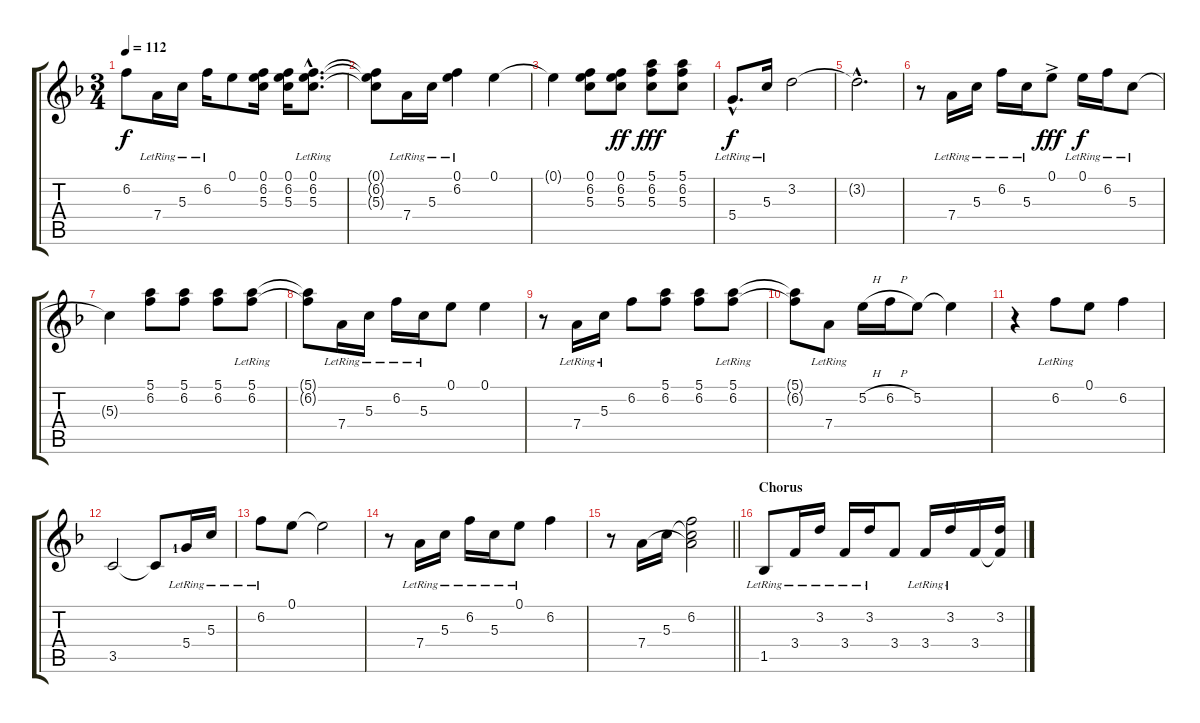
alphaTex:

\track "" {instrument acousticguitarsteel}
\staff {score tabs}
\tuning (E4 B3 G3 D3 A2 D2) {hide}
\ts (3 4)
\tempo 112
\clef g2
\ks dminor
6.2{t}.8{dy f} 7.4{lr}.16 5.3{lr}.16 6.2{lr}.16 0.1.8 (0.1 6.2 5.3).16 (0.1 6.2 5.3).16 (0.1{hac lr} 6.2{hac lr} 5.3{hac lr}).8{d} |
(0.1{t} 6.2{t} 5.3{t}).8 7.4{lr}.16 5.3{lr}.16 (0.1 6.2{lr}).4 0.1.4 |
0.1{t}.4 (0.1 6.2 5.3).8 (0.1 6.2 5.3).8{dy ff} (5.1 6.2 5.3).8{dy fff} (5.1 6.2 5.3).8 |
5.4{hac lr}.8{d dy f} 5.3{lr}.16 3.2.2 |
3.2{hac t}.2{d} |
r.8 7.4{lr}.16 5.3{lr}.16 6.2{lr}.16 5.3{lr}.16 0.1{ac}.8{dy fff} 0.1{lr}.16{dy f} 6.2{lr}.16 5.3{lr}.8 |
5.3{t}.4 (5.1 6.2).8 (5.1 6.2).8 (5.1 6.2).8 (5.1 6.2{lr}).8 |
(5.1{t} 6.2{t}).8 7.4{lr}.16 5.3{lr}.16 6.2{lr}.16 5.3{lr}.16 0.1.8 0.1.4 |
r.8 7.4{lr}.16 5.3{lr}.16 6.2.8 (5.1 6.2).8 (5.1 6.2).8 (5.1 6.2{lr}).8 |
(5.1{t} 6.2{t}).8 7.4{lr}.8 5.2{h}.16 6.2{h}.16 5.2.8 5.2{t}.4 |
r.4 6.2{lr}.8 0.1.8 6.2.4 |
3.5.2 3.5{t}.8 5.4{lr lf 2}.16 5.3{lr}.16 |
6.2{lr}.8 0.1.8 0.1{t}.2 |
r.8 7.4{lr}.16 5.3{lr}.16 6.2{lr}.16 5.3{lr}.16 0.1{lr}.8 6.2.4 |
\barLineRight lightlight
r.8 7.4.16 5.3.16 (6.2 5.3{t} 7.4{t}).2 |
\section ("" "Chorus")
1.5{lr}.8{volume 9} 3.4{lr}.16 3.2{lr}.16 3.4{lr}.16 3.2{lr}.16 3.4.8 3.4{lr}.16 3.2{lr}.16 3.4.16 (3.2 3.4{t}).16
